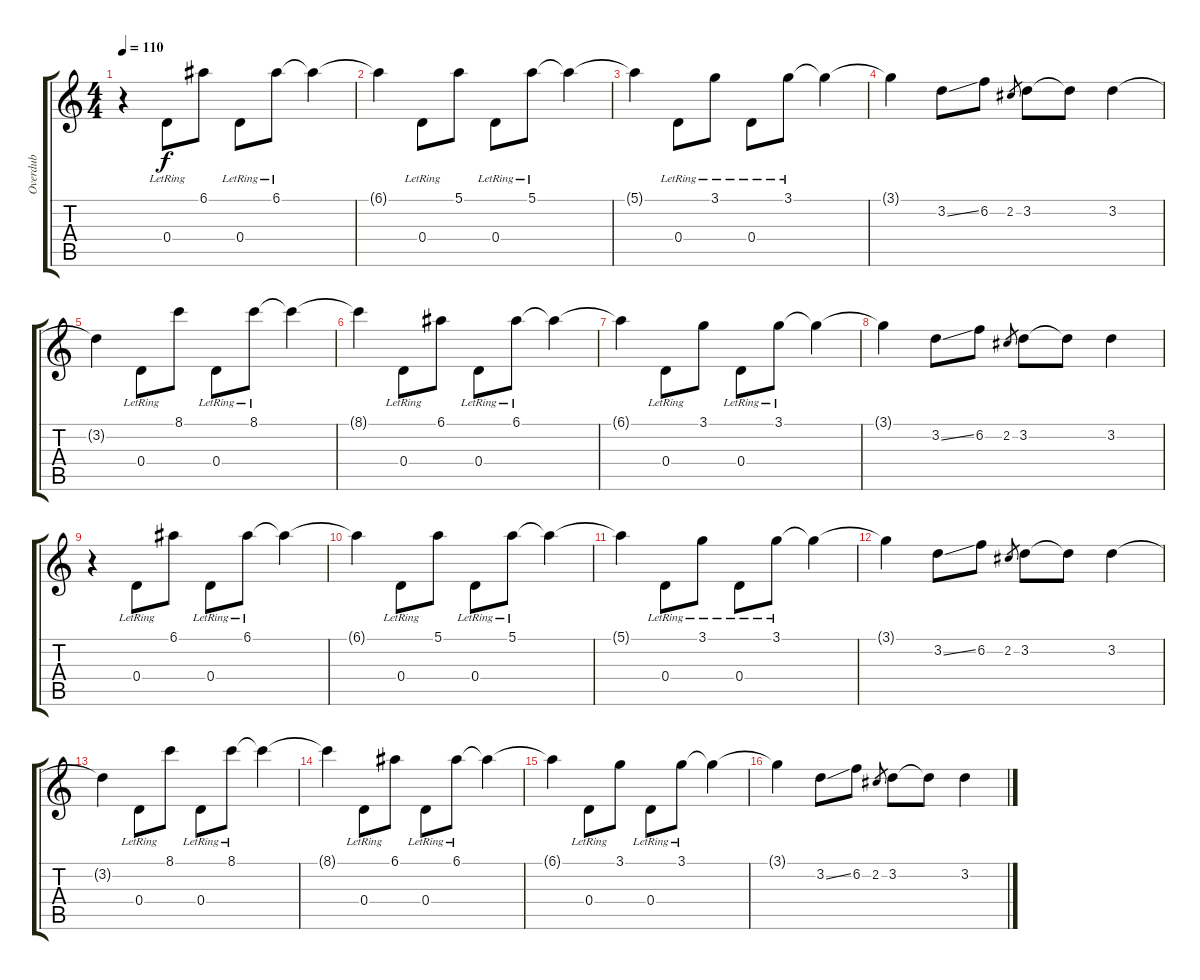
\track ("Overdub" "Overdub") {instrument electricguitarjazz}
\staff {score tabs}
\tuning (E4 B3 G3 D3 A2 E2) {hide}
\ts (4 4)
\tempo 110
\clef g2
\ks c
r.4{dy f instrument electricguitarjazz} 0.4{lr}.8 6.1.8 0.4{lr}.8 6.1{lr}.8 6.1{t}.4 |
6.1{t}.4 0.4{lr}.8 5.1.8 0.4{lr}.8 5.1{lr}.8 5.1{t}.4 |
5.1{t}.4 0.4{lr}.8 3.1{lr}.8 0.4{lr}.8 3.1{lr}.8 3.1{t}.4 |
3.1{t}.4 3.2{ss}.8 6.2.8 2.2.8{gr} 3.2.8 3.2{t}.8 3.2.4 |
3.2{t}.4 0.4{lr}.8 8.1.8 0.4{lr}.8 8.1{lr}.8 8.1{t}.4 |
8.1{t}.4 0.4{lr}.8 6.1.8 0.4{lr}.8 6.1{lr}.8 6.1{t}.4 |
6.1{t}.4 0.4{lr}.8 3.1.8 0.4{lr}.8 3.1{lr}.8 3.1{t}.4 |
3.1{t}.4 3.2{ss}.8 6.2.8 2.2.8{gr} 3.2.8 3.2{t}.8 3.2.4 |
r.4 0.4{lr}.8 6.1.8 0.4{lr}.8 6.1{lr}.8 6.1{t}.4 |
6.1{t}.4 0.4{lr}.8 5.1.8 0.4{lr}.8 5.1{lr}.8 5.1{t}.4 |
5.1{t}.4 0.4{lr}.8 3.1{lr}.8 0.4{lr}.8 3.1{lr}.8 3.1{t}.4 |
3.1{t}.4 3.2{ss}.8 6.2.8 2.2.8{gr} 3.2.8 3.2{t}.8 3.2.4 |
3.2{t}.4 0.4{lr}.8 8.1.8 0.4{lr}.8 8.1{lr}.8 8.1{t}.4 |
8.1{t}.4 0.4{lr}.8 6.1.8 0.4{lr}.8 6.1{lr}.8 6.1{t}.4 |
6.1{t}.4 0.4{lr}.8 3.1.8 0.4{lr}.8 3.1{lr}.8 3.1{t}.4 |
3.1{t}.4 3.2{ss}.8 6.2.8 2.2.8{gr} 3.2.8 3.2{t}.8 3.2.4
